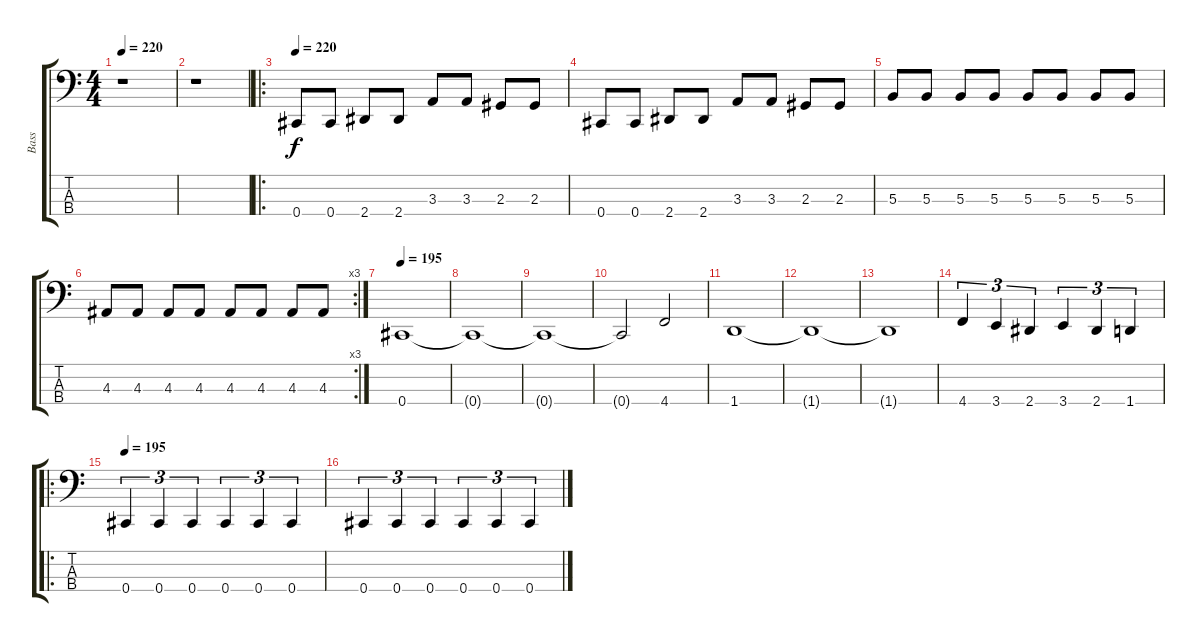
\track ("Bass" "Bass") {instrument electricbasspick}
\staff {score tabs}
\tuning (E2 B1 Gb1 Db1) {hide}
\ts (4 4)
\tempo 220
\clef f4
\ks c
r.1{dy f} |
r.1 |
\ro
\tempo 220
0.4.8 0.4.8 2.4.8 2.4.8 3.3.8 3.3.8 2.3.8 2.3.8 |
0.4.8 0.4.8 2.4.8 2.4.8 3.3.8 3.3.8 2.3.8 2.3.8 |
5.3.8 5.3.8 5.3.8 5.3.8 5.3.8 5.3.8 5.3.8 5.3.8 |
\rc 3
4.3.8 4.3.8 4.3.8 4.3.8 4.3.8 4.3.8 4.3.8 4.3.8 |
\tempo 195
0.4.1 |
0.4{t}.1 |
0.4{t}.1 |
0.4{t}.2 4.4.2 |
1.4.1 |
1.4{t}.1 |
1.4{t}.1 |
4.4.4{tu (3 2)} 3.4.4{tu (3 2)} 2.4.4{tu (3 2)} 3.4.4{tu (3 2)} 2.4.4{tu (3 2)} 1.4.4{tu (3 2)} |
\ro
\tempo 195
0.4.4{tu (3 2)} 0.4.4{tu (3 2)} 0.4.4{tu (3 2)} 0.4.4{tu (3 2)} 0.4.4{tu (3 2)} 0.4.4{tu (3 2)} |
0.4.4{tu (3 2)} 0.4.4{tu (3 2)} 0.4.4{tu (3 2)} 0.4.4{tu (3 2)} 0.4.4{tu (3 2)} 0.4.4{tu (3 2)}
